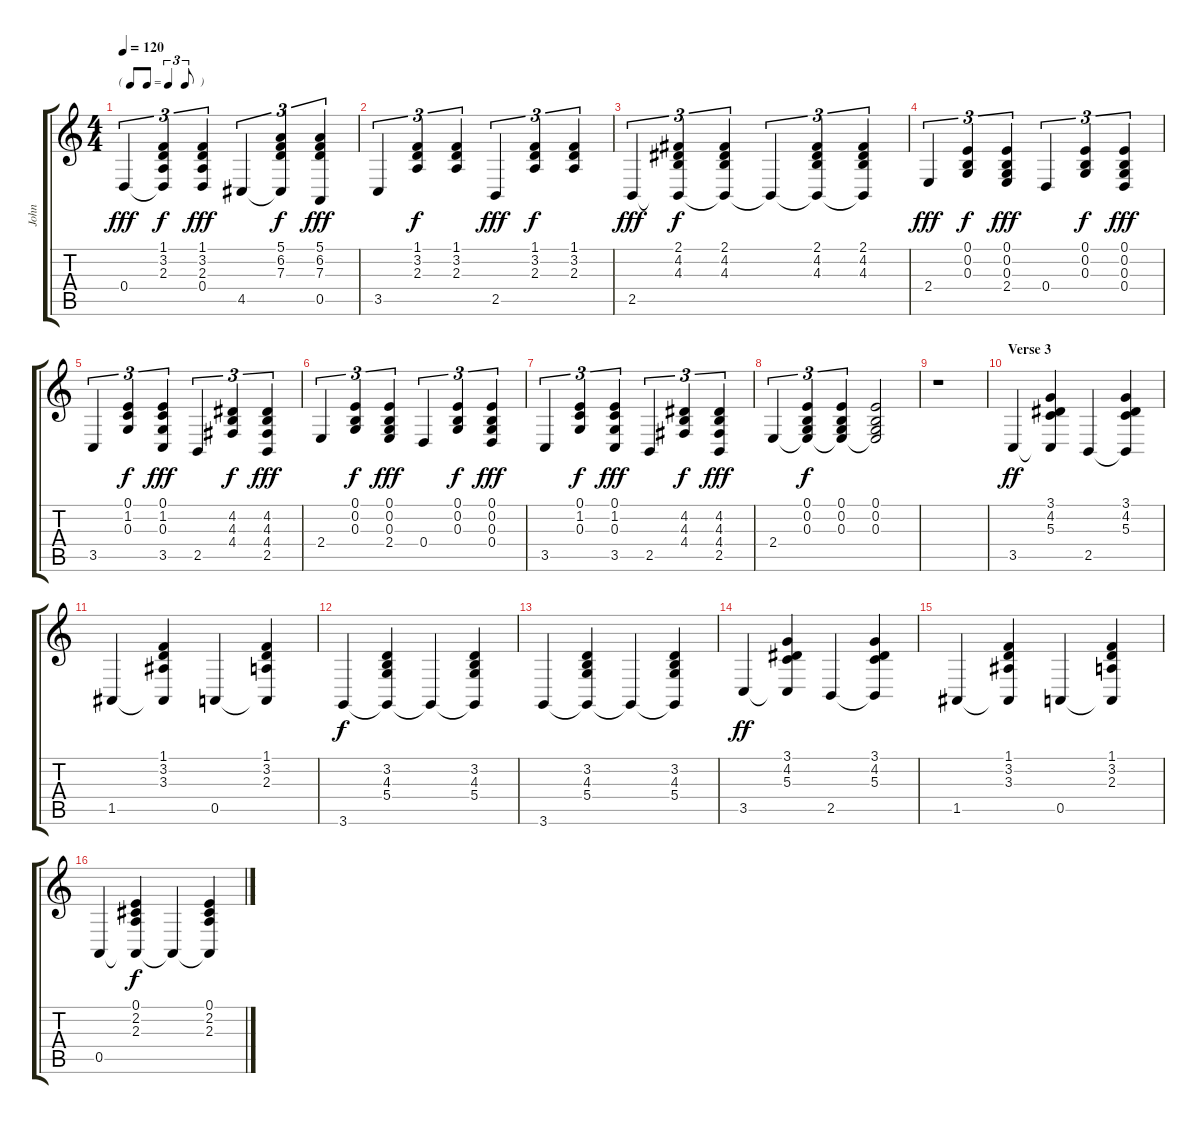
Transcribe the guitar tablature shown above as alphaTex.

\track ("John" "John") {instrument drawbarorgan}
\staff {score tabs}
\tuning (E4 B3 G3 D3 A2 E2) {hide}
\ts (4 4)
\tf triplet8th
\tempo 120
\clef g2
\ks c
0.4.4{tu (3 2) dy fff} (1.1 3.2 2.3 0.4{t}).4{tu (3 2) dy f} (1.1 3.2 2.3 0.4).4{tu (3 2) dy fff} 4.5.4{tu (3 2)} (5.1 6.2 7.3 4.5{t}).4{tu (3 2) dy f} (5.1 6.2 7.3 0.5).4{tu (3 2) dy fff} |
3.5.4{tu (3 2)} (1.1 3.2 2.3).4{tu (3 2) dy f} (1.1 3.2 2.3).4{tu (3 2)} 2.5.4{tu (3 2) dy fff} (1.1 3.2 2.3).4{tu (3 2) dy f} (1.1 3.2 2.3).4{tu (3 2)} |
2.5.4{tu (3 2) dy fff} (2.1 4.2 4.3 2.5{t}).4{tu (3 2) dy f} (2.1 4.2 4.3 2.5{t}).4{tu (3 2)} 2.5{t}.4{tu (3 2)} (2.1 4.2 4.3 2.5{t}).4{tu (3 2)} (2.1 4.2 4.3 2.5{t}).4{tu (3 2)} |
2.4.4{tu (3 2) dy fff} (0.1 0.2 0.3).4{tu (3 2) dy f} (0.1 0.2 0.3 2.4).4{tu (3 2) dy fff} 0.4.4{tu (3 2)} (0.1 0.2 0.3).4{tu (3 2) dy f} (0.1 0.2 0.3 0.4).4{tu (3 2) dy fff} |
3.5.4{tu (3 2)} (0.1 1.2 0.3).4{tu (3 2) dy f} (0.1 1.2 0.3 3.5).4{tu (3 2) dy fff} 2.5.4{tu (3 2)} (4.2 4.3 4.4).4{tu (3 2) dy f} (4.2 4.3 4.4 2.5).4{tu (3 2) dy fff} |
2.4.4{tu (3 2)} (0.1 0.2 0.3).4{tu (3 2) dy f} (0.1 0.2 0.3 2.4).4{tu (3 2) dy fff} 0.4.4{tu (3 2)} (0.1 0.2 0.3).4{tu (3 2) dy f} (0.1 0.2 0.3 0.4).4{tu (3 2) dy fff} |
3.5.4{tu (3 2)} (0.1 1.2 0.3).4{tu (3 2) dy f} (0.1 1.2 0.3 3.5).4{tu (3 2) dy fff} 2.5.4{tu (3 2)} (4.2 4.3 4.4).4{tu (3 2) dy f} (4.2 4.3 4.4 2.5).4{tu (3 2) dy fff} |
2.4.4{tu (3 2)} (0.1 0.2 0.3 2.4{t}).4{tu (3 2) dy f} (0.1 0.2 0.3 2.4{t}).4{tu (3 2)} (0.1 0.2 0.3 2.4{t}).2 |
r.1 |
\section ("" "Verse 3")
3.5.4{dy ff} (3.1 4.2 5.3 3.5{t}).4 2.5.4 (3.1 4.2 5.3 2.5{t}).4 |
1.5.4 (1.1 3.2 3.3 1.5{t}).4 0.5.4 (1.1 3.2 2.3 0.5{t}).4 |
3.6.4{dy f} (3.2 4.3 5.4 3.6{t}).4 3.6{t}.4 (3.2 4.3 5.4 3.6{t}).4 |
3.6.4 (3.2 4.3 5.4 3.6{t}).4 3.6{t}.4 (3.2 4.3 5.4 3.6{t}).4 |
3.5.4{dy ff} (3.1 4.2 5.3 3.5{t}).4 2.5.4 (3.1 4.2 5.3 2.5{t}).4 |
1.5.4 (1.1 3.2 3.3 1.5{t}).4 0.5.4 (1.1 3.2 2.3 0.5{t}).4 |
0.5.4 (0.1 2.2 2.3 0.5{t}).4{dy f} 0.5{t}.4 (0.1 2.2 2.3 0.5{t}).4
